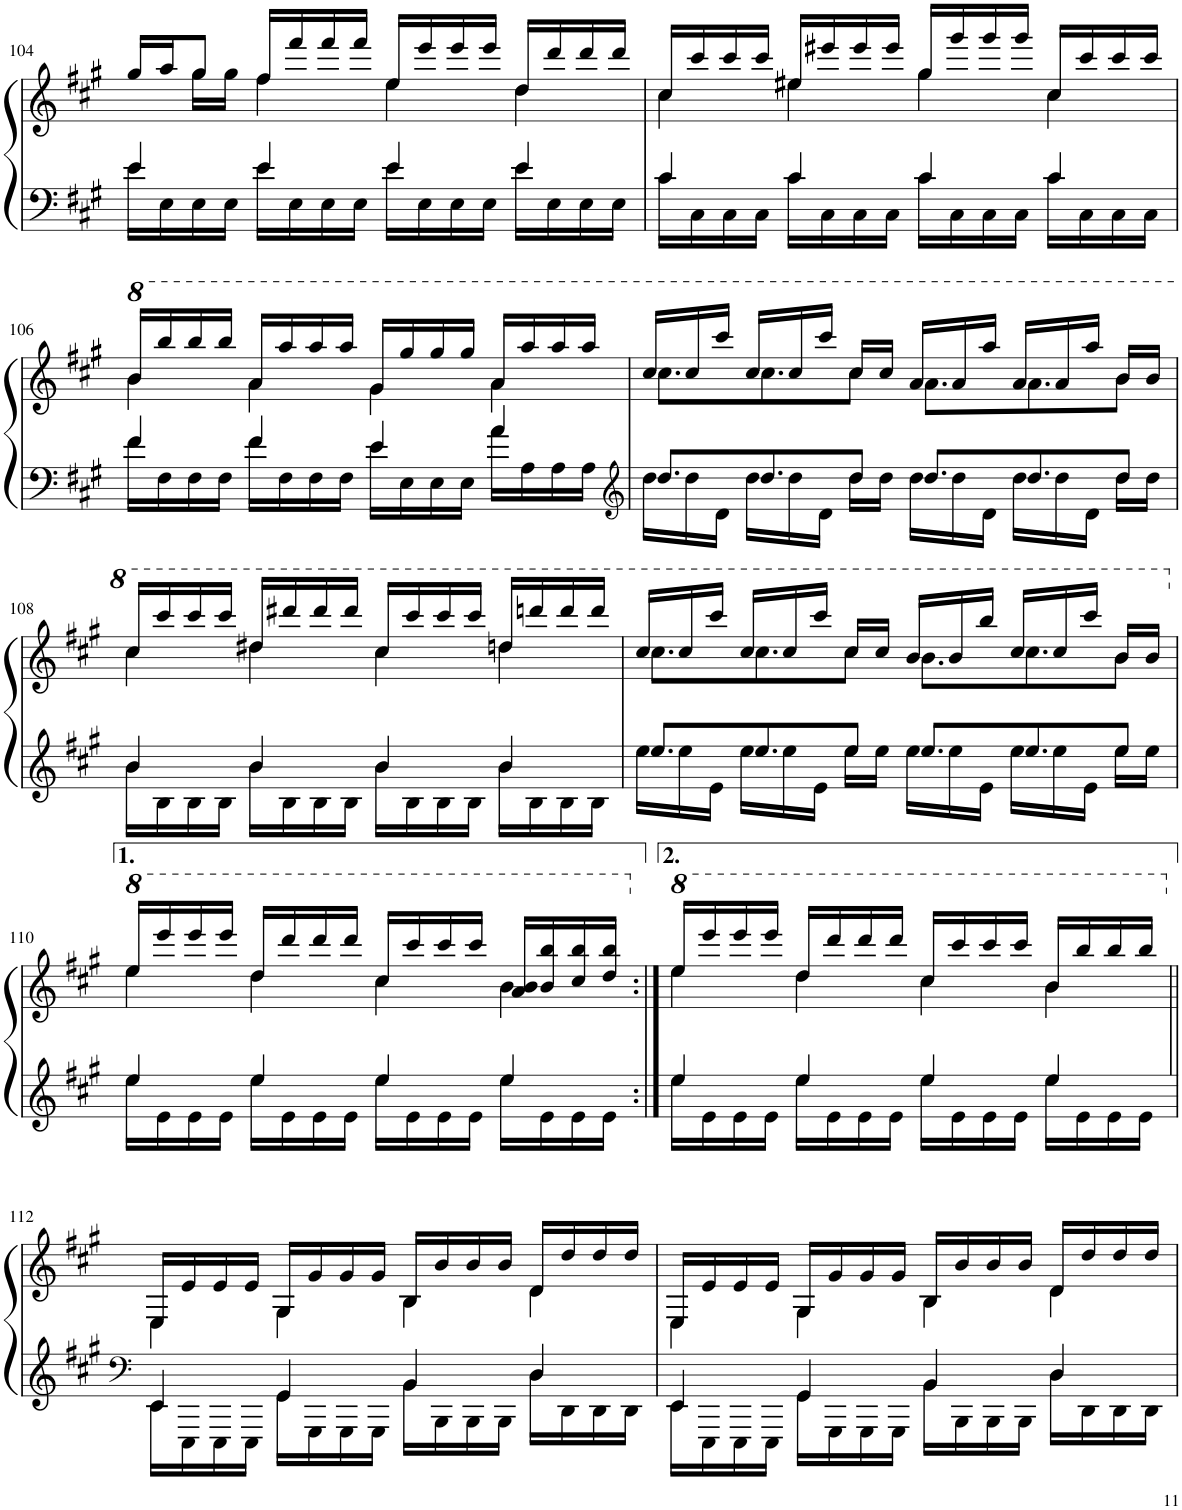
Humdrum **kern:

**kern	**kern
*part1	*part1
*staff2	*staff1
*I"Piano	*
*I'Pno.	*
!!LO:PB:g=z
*clefF4	*clefG2
*k[f#c#g#]	*k[f#c#g#]
*M4/4	*M4/4
=104	=104
*^	*^
4e/	16e\LL	16gg#/LL	8ryy
.	16E\	16aa/J	.
.	16E\	8gg#/J	16gg#\LL
.	16E\JJ	.	16gg#\JJ
4e/	16e\LL	16ff#/LL	4ff#\
.	16E\	16fff#/	.
.	16E\	16fff#/	.
.	16E\JJ	16fff#/JJ	.
4e/	16e\LL	16ee/LL	4ee\
.	16E\	16eee/	.
.	16E\	16eee/	.
.	16E\JJ	16eee/JJ	.
4e/	16e\LL	16dd/LL	4dd\
.	16E\	16ddd/	.
.	16E\	16ddd/	.
.	16E\JJ	16ddd/JJ	.
=105	=105	=105	=105
4c#/	16c#\LL	16cc#/LL	4cc#\
.	16C#\	16ccc#/	.
.	16C#\	16ccc#/	.
.	16C#\JJ	16ccc#/JJ	.
4c#/	16c#\LL	16ee#X/LL	4ee#\
.	16C#\	16eee#X/	.
.	16C#\	16eee#/	.
.	16C#\JJ	16eee#/JJ	.
4c#/	16c#\LL	16gg#/LL	4gg#\
.	16C#\	16ggg#/	.
.	16C#\	16ggg#/	.
.	16C#\JJ	16ggg#/JJ	.
4c#/	16c#\LL	16cc#/LL	4cc#\
.	16C#\	16ccc#/	.
.	16C#\	16ccc#/	.
.	16C#\JJ	16ccc#/JJ	.
!!LO:LB:g=z	!!
=106	=106	=106	=106
*	*	*8va	*
4f#/	16f#\LL	16bb/LL	4bb\
.	16F#\	16bbb/	.
.	16F#\	16bbb/	.
.	16F#\JJ	16bbb/JJ	.
4f#/	16f#\LL	16aa/LL	4aa\
.	16F#\	16aaa/	.
.	16F#\	16aaa/	.
.	16F#\JJ	16aaa/JJ	.
4e/	16e\LL	16gg#/LL	4gg#\
.	16E\	16ggg#/	.
.	16E\	16ggg#/	.
.	16E\JJ	16ggg#/JJ	.
4a/	16a\LL	16aa/LL	4aa\
.	16A\	16aaa/	.
.	16A\	16aaa/	.
.	16A\JJ	16aaa/JJ	.
=107	=107	=107	=107
*clefG2	*	*	*
8.dd/L	16dd\LL	16ccc#/LL	8.ccc#\L
.	16dd\	16ccc#/	.
.	16d\JJ	16cccc#/JJ	.
8.dd/	16dd\LL	16ccc#/LL	8.ccc#\
.	16dd\	16ccc#/	.
.	16d\JJ	16cccc#/JJ	.
8dd/J	16dd\LL	16ccc#/LL	8ccc#\J
.	16dd\JJ	16ccc#/JJ	.
8.dd/L	16dd\LL	16aa/LL	8.aa\L
.	16dd\	16aa/	.
.	16d\JJ	16aaa/JJ	.
8.dd/	16dd\LL	16aa/LL	8.aa\
.	16dd\	16aa/	.
.	16d\JJ	16aaa/JJ	.
8dd/J	16dd\LL	16bb/LL	8bb\J
.	16dd\JJ	16bb/JJ	.
!!LO:LB:g=z	!!
=108	=108	=108	=108
4b/	16b\LL	16ccc#/LL	4ccc#\
.	16B\	16cccc#/	.
.	16B\	16cccc#/	.
.	16B\JJ	16cccc#/JJ	.
4b/	16b\LL	16ddd#X/LL	4ddd#\
.	16B\	16dddd#X/	.
.	16B\	16dddd#/	.
.	16B\JJ	16dddd#/JJ	.
4b/	16b\LL	16ccc#/LL	4ccc#\
.	16B\	16cccc#/	.
.	16B\	16cccc#/	.
.	16B\JJ	16cccc#/JJ	.
4b/	16b\LL	16dddn/LL	4ddd\
.	16B\	16ddddn/	.
.	16B\	16dddd/	.
.	16B\JJ	16dddd/JJ	.
=109	=109	=109	=109
8.ee/L	16ee\LL	16ccc#/LL	8.ccc#\L
.	16ee\	16ccc#/	.
.	16e\JJ	16cccc#/JJ	.
8.ee/	16ee\LL	16ccc#/LL	8.ccc#\
.	16ee\	16ccc#/	.
.	16e\JJ	16cccc#/JJ	.
8ee/J	16ee\LL	16ccc#/LL	8ccc#\J
.	16ee\JJ	16ccc#/JJ	.
8.ee/L	16ee\LL	16bb/LL	8.bb\L
.	16ee\	16bb/	.
.	16e\JJ	16bbb/JJ	.
8.ee/	16ee\LL	16ccc#/LL	8.ccc#\
.	16ee\	16ccc#/	.
.	16e\JJ	16cccc#/JJ	.
8ee/J	16ee\LL	16bb/LL	8bb\J
.	16ee\JJ	16bb/JJ	.
!!LO:LB:g=z	!!
=110	=110	=110	=110
*	*	*X8va	*
*	*	*8va	*
4ee/	16ee\LL	16eee/LL	4eee\
.	16e\	16eeee/	.
.	16e\	16eeee/	.
.	16e\JJ	16eeee/JJ	.
4ee/	16ee\LL	16ddd/LL	4ddd\
.	16e\	16dddd/	.
.	16e\	16dddd/	.
.	16e\JJ	16dddd/JJ	.
4ee/	16ee\LL	16ccc#/LL	4ccc#\
.	16e\	16cccc#/	.
.	16e\	16cccc#/	.
.	16e\JJ	16cccc#/JJ	.
4ee/	16ee\LL	16aa/ 16bb/LL	4bb\
.	16e\	16bb/ 16bbb/	.
.	16e\	16ccc#/ 16bbb/	.
.	16e\JJ	16ddd/ 16bbb/JJ	.
=111:|!	=111:|!	=111:|!	=111:|!
*	*	*X8va	*
*	*	*8va	*
4ee/	16ee\LL	16eee/LL	4eee\
.	16e\	16eeee/	.
.	16e\	16eeee/	.
.	16e\JJ	16eeee/JJ	.
4ee/	16ee\LL	16ddd/LL	4ddd\
.	16e\	16dddd/	.
.	16e\	16dddd/	.
.	16e\JJ	16dddd/JJ	.
4ee/	16ee\LL	16ccc#/LL	4ccc#\
.	16e\	16cccc#/	.
.	16e\	16cccc#/	.
.	16e\JJ	16cccc#/JJ	.
4ee/	16ee\LL	16bb/LL	4bb\
.	16e\	16bbb/	.
.	16e\	16bbb/	.
.	16e\JJ	16bbb/JJ	.
!!LO:LB:g=z	!!
=112||	=112||	=112||	=112||
*clefF4	*	*	*
*	*	*X8va	*
4EE/	16EE\LL	16E/LL	4E\
.	16EEE\	16e/	.
.	16EEE\	16e/	.
.	16EEE\JJ	16e/JJ	.
4GG#/	16GG#\LL	16G#/LL	4G#\
.	16GGG#\	16g#/	.
.	16GGG#\	16g#/	.
.	16GGG#\JJ	16g#/JJ	.
4BB/	16BB\LL	16B/LL	4B\
.	16BBB\	16b/	.
.	16BBB\	16b/	.
.	16BBB\JJ	16b/JJ	.
4D/	16D\LL	16d/LL	4d\
.	16DD\	16dd/	.
.	16DD\	16dd/	.
.	16DD\JJ	16dd/JJ	.
=113	=113	=113	=113
4EE/	16EE\LL	16E/LL	4E\
.	16EEE\	16e/	.
.	16EEE\	16e/	.
.	16EEE\JJ	16e/JJ	.
4GG#/	16GG#\LL	16G#/LL	4G#\
.	16GGG#\	16g#/	.
.	16GGG#\	16g#/	.
.	16GGG#\JJ	16g#/JJ	.
4BB/	16BB\LL	16B/LL	4B\
.	16BBB\	16b/	.
.	16BBB\	16b/	.
.	16BBB\JJ	16b/JJ	.
4D/	16D\LL	16d/LL	4d\
.	16DD\	16dd/	.
.	16DD\	16dd/	.
.	16DD\JJ	16dd/JJ	.
*v	*v	*	*
*	*v	*v
=	=
*-	*-
